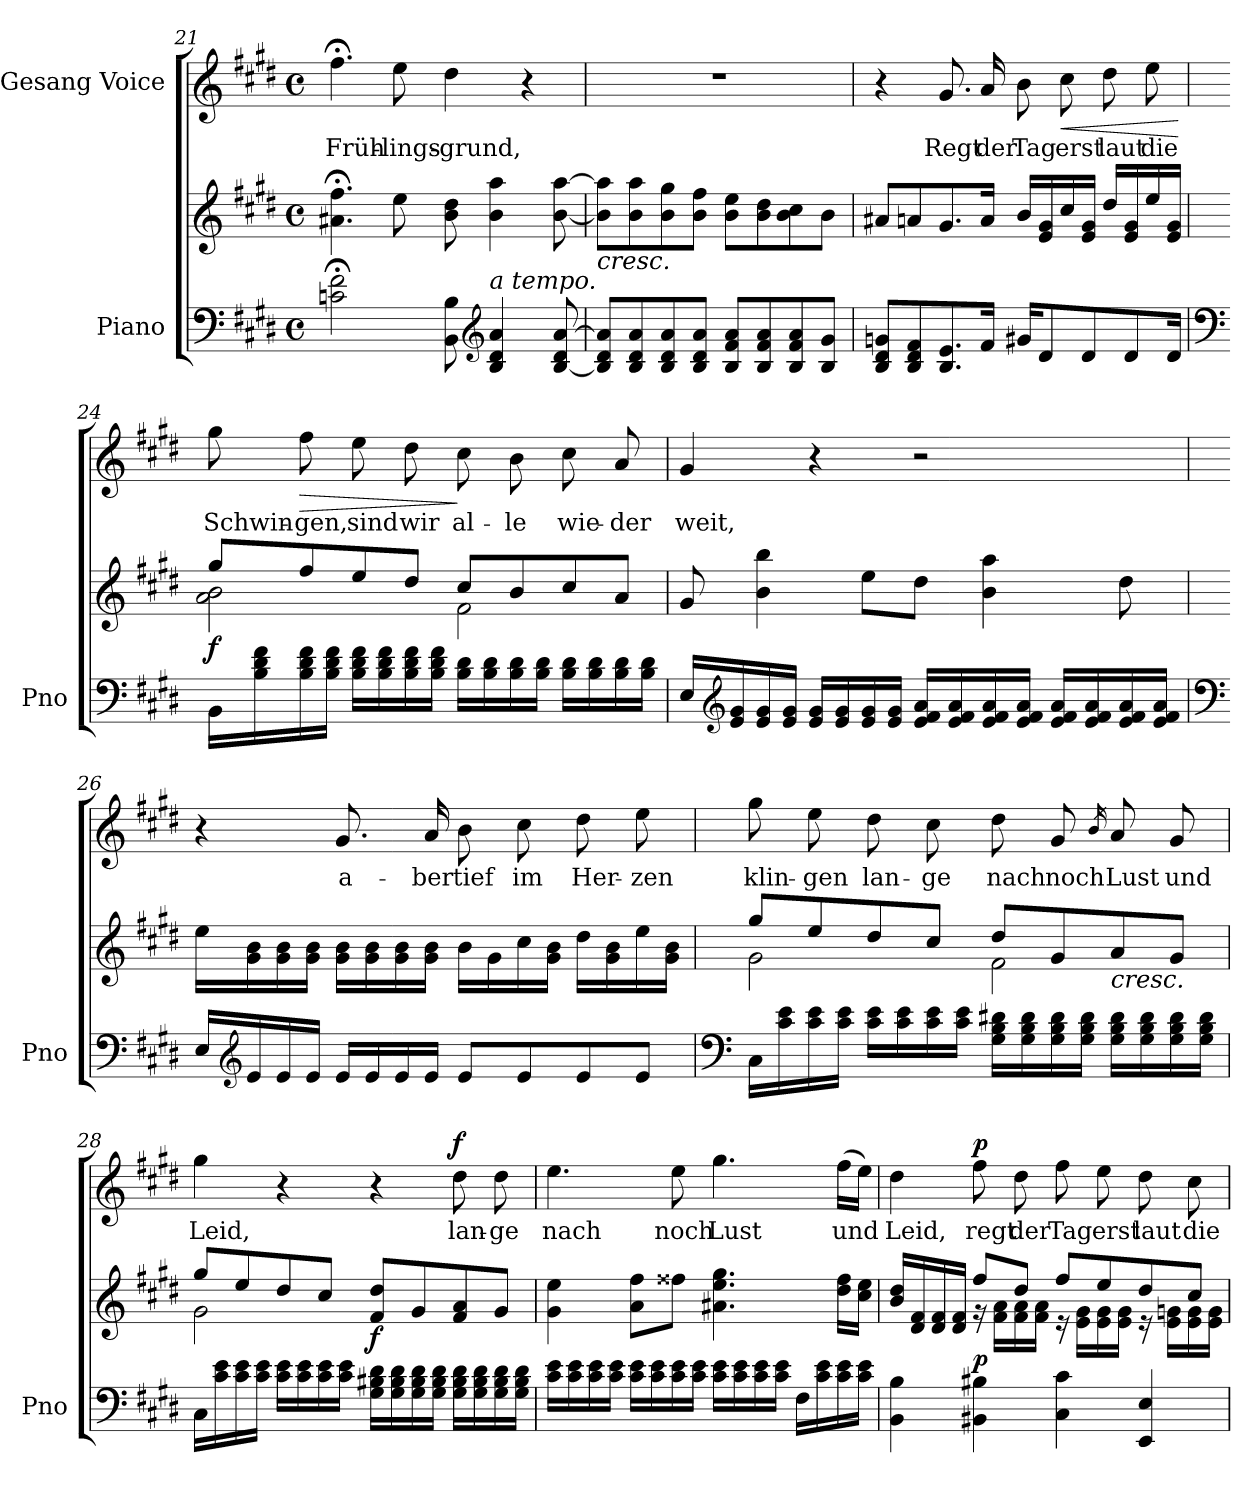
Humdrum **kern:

**kern	**kern	**dynam	**kern	**text	**dynam
*part2	*part2	*part2	*part1	*part1	*part1
*staff3	*staff2	*staff2/3	*staff1	*staff1	*staff1
*I"Piano	*	*	*I"Gesang Voice	*	*
*I'Pno	*	*	*	*	*
*clefF4	*clefG2	*	*clefG2	*	*
*k[f#c#g#d#]	*k[f#c#g#d#]	*	*k[f#c#g#d#]	*	*
*M4/4	*M4/4	*	*M4/4	*	*
*met(c)	*met(c)	*	*met(c)	*	*
=21	=21	=21	=21	=21	=21
2cn\; 2f#\;	4.a#X\;< 4.ff#\;<	.	4.ff#;<\	Früh-	.
.	8ee\	.	8ee\	-lings-	.
8BB\ 8B\	8b\ 8dd#\	.	4dd#\	-grund,	.
*clefG2	*	*	*	*	*
!LO:TX:i:t=a tempo.	!	!	!	!	!
4B/ 4d#/ 4a/	4b\ 4aa\	.	.	.	.
.	.	.	4r	.	.
[8B/ 8d#/ [8a/	[8b\ [8aa\	.	.	.	.
=22	=22	=22	=22	=22	=22
!	!LO:TX:b:i:t=cresc.	!	!	!	!
8B/] 8d#/ 8a/]L	8b\] 8aa\]L	.	1r	.	.
8B/ 8d#/ 8a/	8b\ 8aa\	.	.	.	.
8B/ 8d#/ 8a/	8b\ 8gg#\	.	.	.	.
8B/ 8d#/ 8a/J	8b\ 8ff#\J	.	.	.	.
8B/ 8f#/ 8a/L	8b\ 8ee\L	.	.	.	.
8B/ 8f#/ 8a/	8b\ 8dd#\	.	.	.	.
8B/ 8f#/ 8a/	8b\ 8cc#\	.	.	.	.
8B/ 8g#/J	8b\J	.	.	.	.
=23	=23	=23	=23	=23	=23
8B/ 8d#/ 8gn/L	8a#X/L	.	4r	.	.
8B/ 8d#/ 8f#/	8an/	.	.	.	.
8.B/ 8.e/	8.g#/	.	8.g#/	Regt	.
16f#/Jk	16a/Jk	.	16a/	der	.
16g#X/KL	16b/LL	.	8b\	Tag	.
8d#/	16e/ 16g#/	.	.	.	.
!	!	!	!	!	!LO:HP:b
.	16cc#/	.	8cc#\	erst	<
8d#/	16e/ 16g#/JJ	.	.	.	.
.	16dd#/LL	.	8dd#\	laut	.
8d#/	16e/ 16g#/	.	.	.	.
.	16ee/	.	8ee\	die	.
16d#/Jk	16e/ 16g#/JJ	.	.	.	.
.	.	.	.	.	[
=24	=24	=24	=24	=24	=24
*clefF4	*	*	*	*	*
*	*^	*	*	*	*
!	!	!	!LO:DY:b	!	!	!
16BB\LL	8gg#/L	2a\ 2b\	f	8gg#\	Schwin-	.
16B\ 16d#\ 16f#\	.	.	.	.	.	.
!	!	!	!	!	!	!LO:HP:b
16B\ 16d#\ 16f#\	8ff#/	.	.	8ff#\	-gen,	>
16B\ 16d#\ 16f#\JJ	.	.	.	.	.	.
16B\ 16d#\ 16f#\LL	8ee/	.	.	8ee\	sind	.
16B\ 16d#\ 16f#\	.	.	.	.	.	.
16B\ 16d#\ 16f#\	8dd#/J	.	.	8dd#\	wir	.
16B\ 16d#\ 16f#\JJ	.	.	.	.	.	.
16B\ 16d#\LL	8cc#/L	2f#\	.	8cc#\	al-	]
16B\ 16d#\	.	.	.	.	.	.
16B\ 16d#\	8b/	.	.	8b\	-le	.
16B\ 16d#\JJ	.	.	.	.	.	.
16B\ 16d#\LL	8cc#/	.	.	8cc#\	wie-	.
16B\ 16d#\	.	.	.	.	.	.
16B\ 16d#\	8a/J	.	.	8a/	-der	.
16B\ 16d#\JJ	.	.	.	.	.	.
*	*v	*v	*	*	*	*
=25	=25	=25	=25	=25	=25
16E/LL	8g#/	.	4g#/	weit,	.
*clefG2	*	*	*	*	*
16e/ 16g#/	.	.	.	.	.
16e/ 16g#/	4b\ 4bb\	.	.	.	.
16e/ 16g#/JJ	.	.	.	.	.
16e/ 16g#/LL	.	.	4r	.	.
16e/ 16g#/	.	.	.	.	.
16e/ 16g#/	8ee\L	.	.	.	.
16e/ 16g#/JJ	.	.	.	.	.
16e/ 16f#/ 16a/LL	8dd#\J	.	2r	.	.
16e/ 16f#/ 16a/	.	.	.	.	.
16e/ 16f#/ 16a/	4b\ 4aa\	.	.	.	.
16e/ 16f#/ 16a/JJ	.	.	.	.	.
16e/ 16f#/ 16a/LL	.	.	.	.	.
16e/ 16f#/ 16a/	.	.	.	.	.
16e/ 16f#/ 16a/	8dd#\	.	.	.	.
16e/ 16f#/ 16a/JJ	.	.	.	.	.
=26	=26	=26	=26	=26	=26
*clefF4	*	*	*	*	*
16E/LL	16ee\LL	.	4r	.	.
*clefG2	*	*	*	*	*
16e/	16g#\ 16b\	.	.	.	.
16e/	16g#\ 16b\	.	.	.	.
16e/JJ	16g#\ 16b\JJ	.	.	.	.
16e/LL	16g#\ 16b\LL	.	8.g#/	a-	.
16e/	16g#\ 16b\	.	.	.	.
16e/	16g#\ 16b\	.	.	.	.
16e/JJ	16g#\ 16b\JJ	.	16a/	-ber	.
8e/L	16b\LL	.	8b\	tief	.
.	16g#\	.	.	.	.
8e/	16cc#\	.	8cc#\	im	.
.	16g#\ 16b\JJ	.	.	.	.
8e/	16dd#\LL	.	8dd#\	Her-	.
.	16g#\ 16b\	.	.	.	.
8e/J	16ee\	.	8ee\	-zen	.
.	16g#\ 16b\JJ	.	.	.	.
=27	=27	=27	=27	=27	=27
*clefF4	*	*	*	*	*
*	*^	*	*	*	*
16C#\LL	8gg#/L	2g#\	.	8gg#\	klin-	.
16c#\ 16e\	.	.	.	.	.	.
16c#\ 16e\	8ee/	.	.	8ee\	-gen	.
16c#\ 16e\JJ	.	.	.	.	.	.
16c#\ 16e\LL	8dd#/	.	.	8dd#\	lan-	.
16c#\ 16e\	.	.	.	.	.	.
16c#\ 16e\	8cc#/J	.	.	8cc#\	-ge	.
16c#\ 16e\JJ	.	.	.	.	.	.
16G#\ 16B\ 16d#X\LL	8dd#/L	2f#\	.	8dd#\	nach	.
16G#\ 16B\ 16d#\	.	.	.	.	.	.
16G#\ 16B\ 16d#\	8g#/	.	.	8g#/	noch	.
16G#\ 16B\ 16d#\JJ	.	.	.	.	.	.
.	.	.	.	16qb/	.	.
!	!LO:TX:b:i:t=cresc.	!	!	!	!	!
16G#\ 16B\ 16d#\LL	8a/	.	.	8a/	Lust	.
16G#\ 16B\ 16d#\	.	.	.	.	.	.
16G#\ 16B\ 16d#\	8g#/J	.	.	8g#/	und	.
16G#\ 16B\ 16d#\JJ	.	.	.	.	.	.
=28	=28	=28	=28	=28	=28	=28
16C#\LL	8gg#/L	2g#\	.	4gg#\	Leid,	.
16c#\ 16e\	.	.	.	.	.	.
16c#\ 16e\	8ee/	.	.	.	.	.
16c#\ 16e\JJ	.	.	.	.	.	.
16c#\ 16e\LL	8dd#/	.	.	4r	.	.
16c#\ 16e\	.	.	.	.	.	.
16c#\ 16e\	8cc#/J	.	.	.	.	.
16c#\ 16e\JJ	.	.	.	.	.	.
!	!	!	!LO:DY:b	!	!	!
16G#\ 16B#X\ 16d#\LL	8f#/ 8dd#/L	2ryy	f	4r	.	.
16G#\ 16B#\ 16d#\	.	.	.	.	.	.
16G#\ 16B#\ 16d#\	8g#/	.	.	.	.	.
16G#\ 16B#\ 16d#\JJ	.	.	.	.	.	.
!	!	!	!	!	!	!LO:DY:b
16G#\ 16B#\ 16d#\LL	8f#/ 8a/	.	.	8dd#\	lan-	f
16G#\ 16B#\ 16d#\	.	.	.	.	.	.
16G#\ 16B#\ 16d#\	8g#/J	.	.	8dd#\	-ge	.
16G#\ 16B#\ 16d#\JJ	.	.	.	.	.	.
*	*v	*v	*	*	*	*
=29	=29	=29	=29	=29	=29
16c#\ 16e\LL	4g#\ 4ee\	.	4.ee\	nach	.
16c#\ 16e\	.	.	.	.	.
16c#\ 16e\	.	.	.	.	.
16c#\ 16e\JJ	.	.	.	.	.
16c#\ 16e\LL	8a\ 8ff#\L	.	.	.	.
16c#\ 16e\	.	.	.	.	.
16c#\ 16e\	8ff##X\J	.	8ee\	noch	.
16c#\ 16e\JJ	.	.	.	.	.
16c#\ 16e\LL	4.a#X\ 4.ee\ 4.gg#\	.	4.gg#\	Lust	.
16c#\ 16e\	.	.	.	.	.
16c#\ 16e\	.	.	.	.	.
16c#\ 16e\JJ	.	.	.	.	.
16F#\LL	.	.	.	.	.
16c#\ 16e\	.	.	.	.	.
16c#\ 16e\	16dd#\ 16ff##\LL	.	(16ff#\LL	und	.
16c#\ 16e\JJ	16cc#\ 16ee\JJ	.	16ee\JJ)	.	.
=30	=30	=30	=30	=30	=30
*	*^	*	*	*	*
4BB\ 4B\	16b/ 16dd#/LL	4ryy	.	4dd#\	Leid,	.
.	16d#/ 16f#/	.	.	.	.	.
.	16d#/ 16f#/	.	.	.	.	.
.	16d#/ 16f#/JJ	.	.	.	.	.
!	!	!	!LO:DY:b	!	!	!LO:DY:b
4BB#X\ 4B#X\	8ff#/L	16r	p	8ff#\	regt	p
.	.	16f#\ 16a\LL	.	.	.	.
.	8dd#/J	16f#\ 16a\	.	8dd#\	der	.
.	.	16f#\ 16a\JJ	.	.	.	.
4C#\ 4c#\	8ff#/L	16r	.	8ff#\	Tag	.
.	.	16e\ 16g#\LL	.	.	.	.
.	8ee/	16e\ 16g#\	.	8ee\	erst	.
.	.	16e\ 16g#\JJ	.	.	.	.
4EE/ 4E/	8dd#/	16r	.	8dd#\	laut	.
.	.	16e\ 16gn\LL	.	.	.	.
.	8cc#/J	16e\ 16g\	.	8cc#\	die	.
.	.	16e\ 16g\JJ	.	.	.	.
*	*v	*v	*	*	*	*
=	=	=	=	=	=
*-	*-	*-	*-	*-	*-
